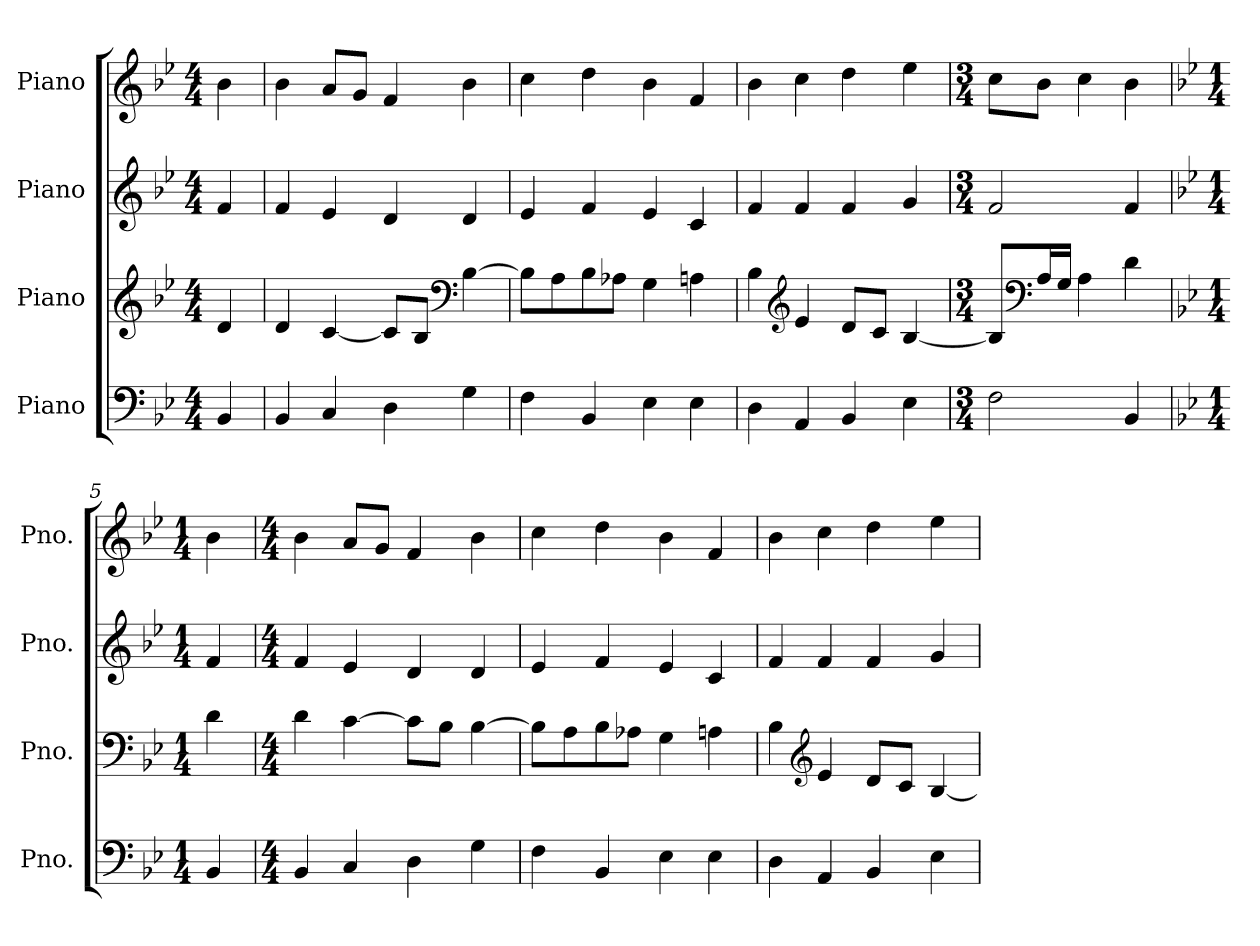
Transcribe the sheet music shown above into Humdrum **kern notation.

**kern	**kern	**kern	**kern
*part4	*part3	*part2	*part1
*staff4	*staff3	*staff2	*staff1
*I"Piano	*I"Piano	*I"Piano	*I"Piano
*I'Pno.	*I'Pno.	*I'Pno.	*I'Pno.
*clefF4	*clefG2	*clefG2	*clefG2
*k[b-e-]	*k[b-e-]	*k[b-e-]	*k[b-e-]
*M4/4	*M4/4	*M4/4	*M4/4
*MM120	*MM120	*MM120	*MM120
=	=	=	=
4BB-/	4d/	4f/	4b-\
=1	=1	=1	=1
4BB-/	4d/	4f/	4b-\
4C/	[4c/	4e-/	8a/L
.	.	.	8g/J
4D\	8c/L]	4d/	4f/
.	8B-/J	.	.
*	*clefF4	*	*
4G\	[4B-\	4d/	4b-\
=2	=2	=2	=2
4F\	8B-\L]	4e-/	4cc\
.	8A\	.	.
4BB-/	8B-\	4f/	4dd\
.	8A-X\J	.	.
4E-\	4G\	4e-/	4b-\
4E-\	4An\	4c/	4f/
=3	=3	=3	=3
4D\	4B-\	4f/	4b-\
*	*clefG2	*	*
4AA/	4e-/	4f/	4cc\
4BB-/	8d/L	4f/	4dd\
.	8c/J	.	.
4E-\	[4B-/	4g/	4ee-\
=4	=4	=4	=4
*M3/4	*M3/4	*M3/4	*M3/4
2F\	8B-/L]	2f/	8cc\L
*	*clefF4	*	*
.	16A/L	.	8b-\J
.	16G/JJ	.	.
.	4A\	.	4cc\
4BB-/	4d\	4f/	4b-\
=5	=5	=5	=5
*k[b-e-]	*k[b-e-]	*k[b-e-]	*k[b-e-]
*M1/4	*M1/4	*M1/4	*M1/4
4BB-/	4d\	4f/	4b-\
!!LO:LB:g=z
=6	=6	=6	=6
*M4/4	*M4/4	*M4/4	*M4/4
4BB-/	4d\	4f/	4b-\
4C/	[4c\	4e-/	8a/L
.	.	.	8g/J
4D\	8c\L]	4d/	4f/
.	8B-\J	.	.
4G\	[4B-\	4d/	4b-\
=7	=7	=7	=7
4F\	8B-\L]	4e-/	4cc\
.	8A\	.	.
4BB-/	8B-\	4f/	4dd\
.	8A-X\J	.	.
4E-\	4G\	4e-/	4b-\
4E-\	4An\	4c/	4f/
=8	=8	=8	=8
4D\	4B-\	4f/	4b-\
*	*clefG2	*	*
4AA/	4e-/	4f/	4cc\
4BB-/	8d/L	4f/	4dd\
.	8c/J	.	.
4E-\	[4B-/	4g/	4ee-\
=	=	=	=
*-	*-	*-	*-
